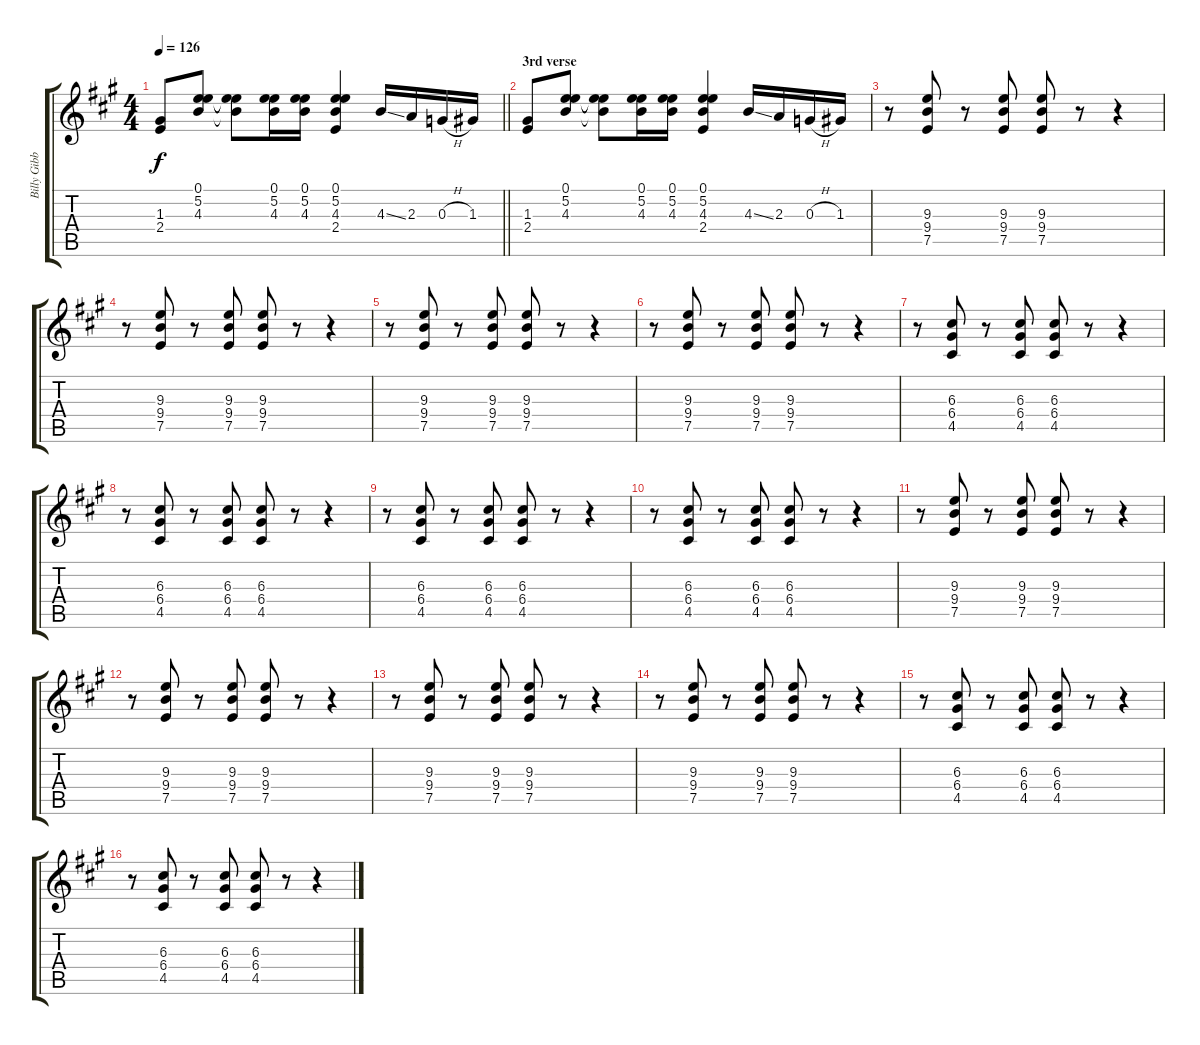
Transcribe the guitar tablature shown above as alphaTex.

\track ("Billy Gibbons: Rhythm Guitar" "Billy Gibb") {instrument distortionguitar}
\staff {score tabs}
\tuning (E4 B3 G3 D3 A2 E2) {hide}
\ts (4 4)
\tempo 126
\clef g2
\barLineRight lightlight
\ks a
(1.3 2.4).8{dy f} (0.1 5.2 4.3).8 (0.1{t} 5.2{t} 4.3{t}).8 (0.1 5.2 4.3).16 (0.1 5.2 4.3).16 (0.1 5.2 4.3 2.4).4 4.3{ss}.16 2.3.16 0.3{h}.16 1.3.16 |
\section ("" "3rd verse")
(1.3 2.4).8 (0.1 5.2 4.3).8 (0.1{t} 5.2{t} 4.3{t}).8 (0.1 5.2 4.3).16 (0.1 5.2 4.3).16 (0.1 5.2 4.3 2.4).4 4.3{ss}.16 2.3.16 0.3{h}.16 1.3.16 |
r.8 (9.3 9.4 7.5).8 r.8 (9.3 9.4 7.5).8 (9.3 9.4 7.5).8 r.8 r.4 |
r.8 (9.3 9.4 7.5).8 r.8 (9.3 9.4 7.5).8 (9.3 9.4 7.5).8 r.8 r.4 |
r.8 (9.3 9.4 7.5).8 r.8 (9.3 9.4 7.5).8 (9.3 9.4 7.5).8 r.8 r.4 |
r.8 (9.3 9.4 7.5).8 r.8 (9.3 9.4 7.5).8 (9.3 9.4 7.5).8 r.8 r.4 |
r.8 (6.3 6.4 4.5).8 r.8 (6.3 6.4 4.5).8 (6.3 6.4 4.5).8 r.8 r.4 |
r.8 (6.3 6.4 4.5).8 r.8 (6.3 6.4 4.5).8 (6.3 6.4 4.5).8 r.8 r.4 |
r.8 (6.3 6.4 4.5).8 r.8 (6.3 6.4 4.5).8 (6.3 6.4 4.5).8 r.8 r.4 |
r.8 (6.3 6.4 4.5).8 r.8 (6.3 6.4 4.5).8 (6.3 6.4 4.5).8 r.8 r.4 |
r.8 (9.3 9.4 7.5).8 r.8 (9.3 9.4 7.5).8 (9.3 9.4 7.5).8 r.8 r.4 |
r.8 (9.3 9.4 7.5).8 r.8 (9.3 9.4 7.5).8 (9.3 9.4 7.5).8 r.8 r.4 |
r.8 (9.3 9.4 7.5).8 r.8 (9.3 9.4 7.5).8 (9.3 9.4 7.5).8 r.8 r.4 |
r.8 (9.3 9.4 7.5).8 r.8 (9.3 9.4 7.5).8 (9.3 9.4 7.5).8 r.8 r.4 |
r.8 (6.3 6.4 4.5).8 r.8 (6.3 6.4 4.5).8 (6.3 6.4 4.5).8 r.8 r.4 |
r.8 (6.3 6.4 4.5).8 r.8 (6.3 6.4 4.5).8 (6.3 6.4 4.5).8 r.8 r.4
